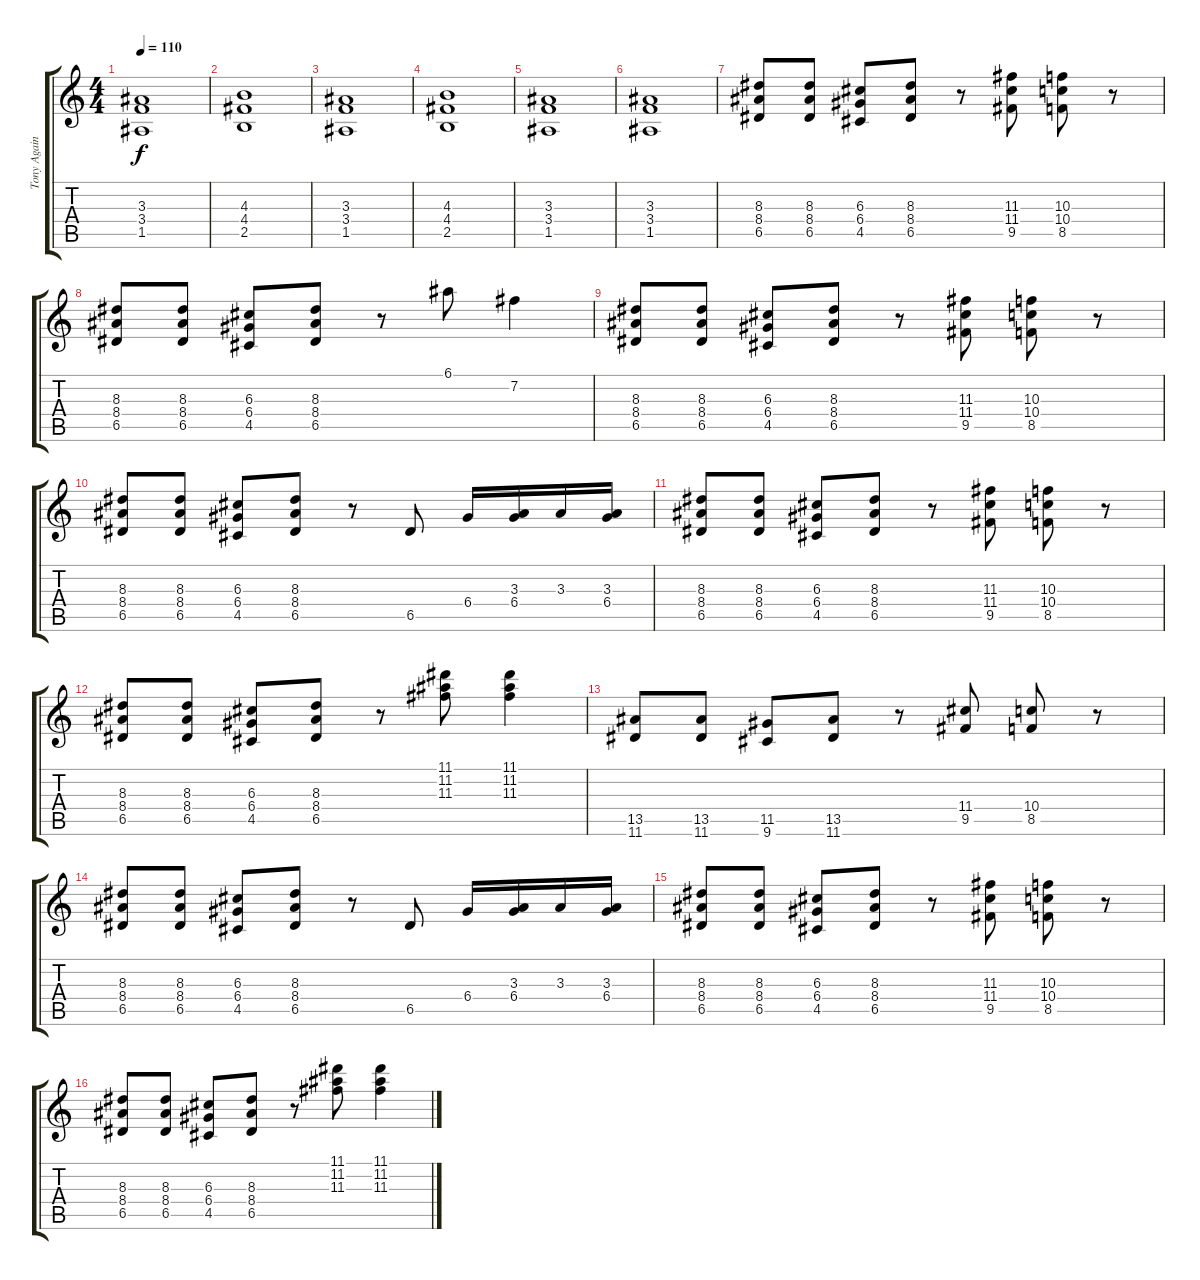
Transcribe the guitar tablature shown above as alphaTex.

\track ("Tony Again (Ovd Guitar)" "Tony Again") {instrument overdrivenguitar}
\staff {score tabs}
\tuning (E4 B3 G3 D3 A2 E2) {hide}
\ts (4 4)
\tempo 110
\clef g2
\ks c
(3.3 3.4 1.5).1{dy f} |
(4.3 4.4 2.5).1 |
(3.3 3.4 1.5).1 |
(4.3 4.4 2.5).1 |
(3.3 3.4 1.5).1 |
(3.3 3.4 1.5).1 |
(8.3 8.4 6.5).8 (8.3 8.4 6.5).8 (6.3 6.4 4.5).8 (8.3 8.4 6.5).8 r.8 (11.3 11.4 9.5).8 (10.3 10.4 8.5).8 r.8 |
(8.3 8.4 6.5).8 (8.3 8.4 6.5).8 (6.3 6.4 4.5).8 (8.3 8.4 6.5).8 r.8 6.1.8 7.2.4 |
(8.3 8.4 6.5).8 (8.3 8.4 6.5).8 (6.3 6.4 4.5).8 (8.3 8.4 6.5).8 r.8 (11.3 11.4 9.5).8 (10.3 10.4 8.5).8 r.8 |
(8.3 8.4 6.5).8 (8.3 8.4 6.5).8 (6.3 6.4 4.5).8 (8.3 8.4 6.5).8 r.8 6.5.8 6.4.16 (3.3 6.4).16 3.3.16 (3.3 6.4).16 |
(8.3 8.4 6.5).8 (8.3 8.4 6.5).8 (6.3 6.4 4.5).8 (8.3 8.4 6.5).8 r.8 (11.3 11.4 9.5).8 (10.3 10.4 8.5).8 r.8 |
(8.3 8.4 6.5).8 (8.3 8.4 6.5).8 (6.3 6.4 4.5).8 (8.3 8.4 6.5).8 r.8 (11.1 11.2 11.3).8 (11.1 11.2 11.3).4 |
(13.5 11.6).8 (13.5 11.6).8 (11.5 9.6).8 (13.5 11.6).8 r.8 (11.4 9.5).8 (10.4 8.5).8 r.8 |
(8.3 8.4 6.5).8 (8.3 8.4 6.5).8 (6.3 6.4 4.5).8 (8.3 8.4 6.5).8 r.8 6.5.8 6.4.16 (3.3 6.4).16 3.3.16 (3.3 6.4).16 |
(8.3 8.4 6.5).8 (8.3 8.4 6.5).8 (6.3 6.4 4.5).8 (8.3 8.4 6.5).8 r.8 (11.3 11.4 9.5).8 (10.3 10.4 8.5).8 r.8 |
(8.3 8.4 6.5).8 (8.3 8.4 6.5).8 (6.3 6.4 4.5).8 (8.3 8.4 6.5).8 r.8 (11.1 11.2 11.3).8 (11.1 11.2 11.3).4
